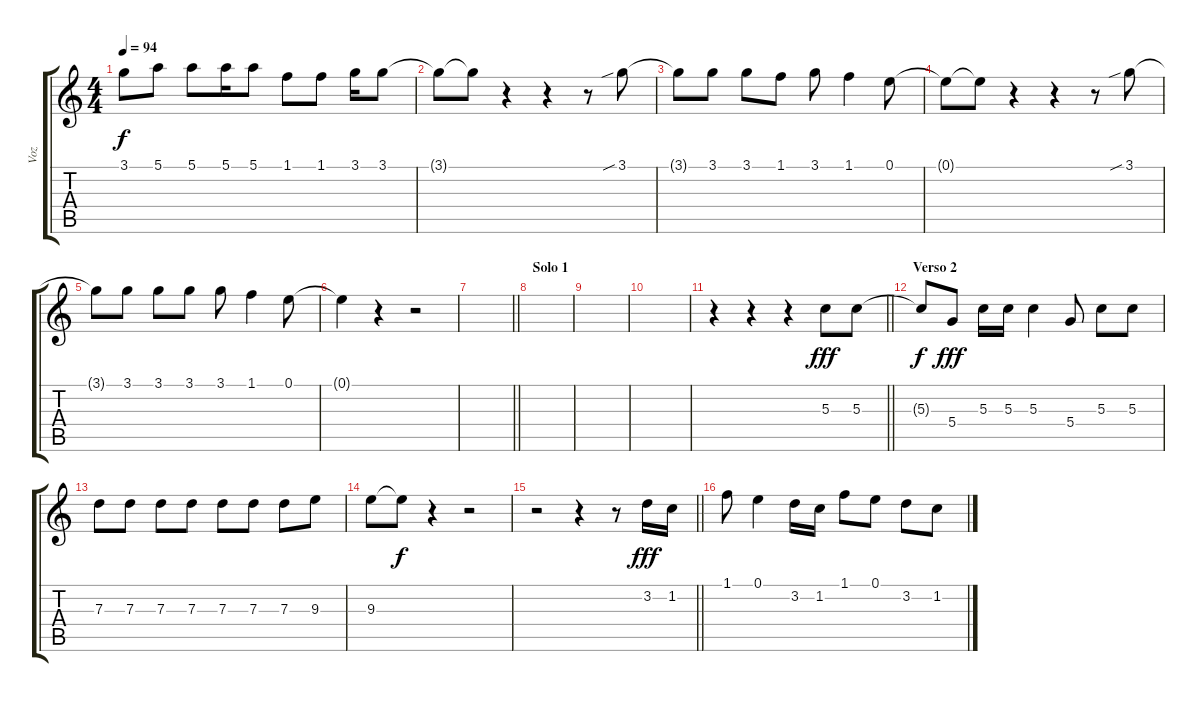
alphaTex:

\track ("Voz" "Voz") {instrument acousticguitarsteel}
\staff {score tabs}
\tuning (E4 B3 G3 D3 A2 E2) {hide}
\ts (4 4)
\tempo 94
\clef g2
\ks c
3.1{t}.8{dy f} 5.1.8 5.1.8 5.1.16 5.1.8 1.1.8 1.1.8 3.1.16 3.1.8 |
3.1{t}.8 3.1{t}.8 r.4 r.4 r.8 3.1{sib}.8 |
3.1{t}.8 3.1.8 3.1.8 1.1.8 3.1.8 1.1.4 0.1.8 |
0.1{t}.8 0.1{t}.8 r.4 r.4 r.8 3.1{sib}.8 |
3.1{t}.8 3.1.8 3.1.8 3.1.8 3.1.8 1.1.4 0.1.8 |
0.1{t}.4 r.4 r.2 |
\barLineRight lightlight
|
\section ("" "Solo 1")
|
|
|
\barLineRight lightlight
r.4 r.4 r.4 5.3.8{dy fff} 5.3.8 |
\section ("" "Verso 2")
5.3{t}.8{dy f} 5.4.8{dy fff} 5.3.16 5.3.16 5.3.4 5.4.8 5.3.8 5.3.8 |
7.3.8 7.3.8 7.3.8 7.3.8 7.3.8 7.3.8 7.3.8 9.3.8 |
9.3.8 9.3{t}.8{dy f} r.4 r.2 |
\barLineRight lightlight
r.2 r.4 r.8 3.2.16{dy fff} 1.2.16 |
1.1.8 0.1.4 3.2.16 1.2.16 1.1.8 0.1.8 3.2.8 1.2.8
